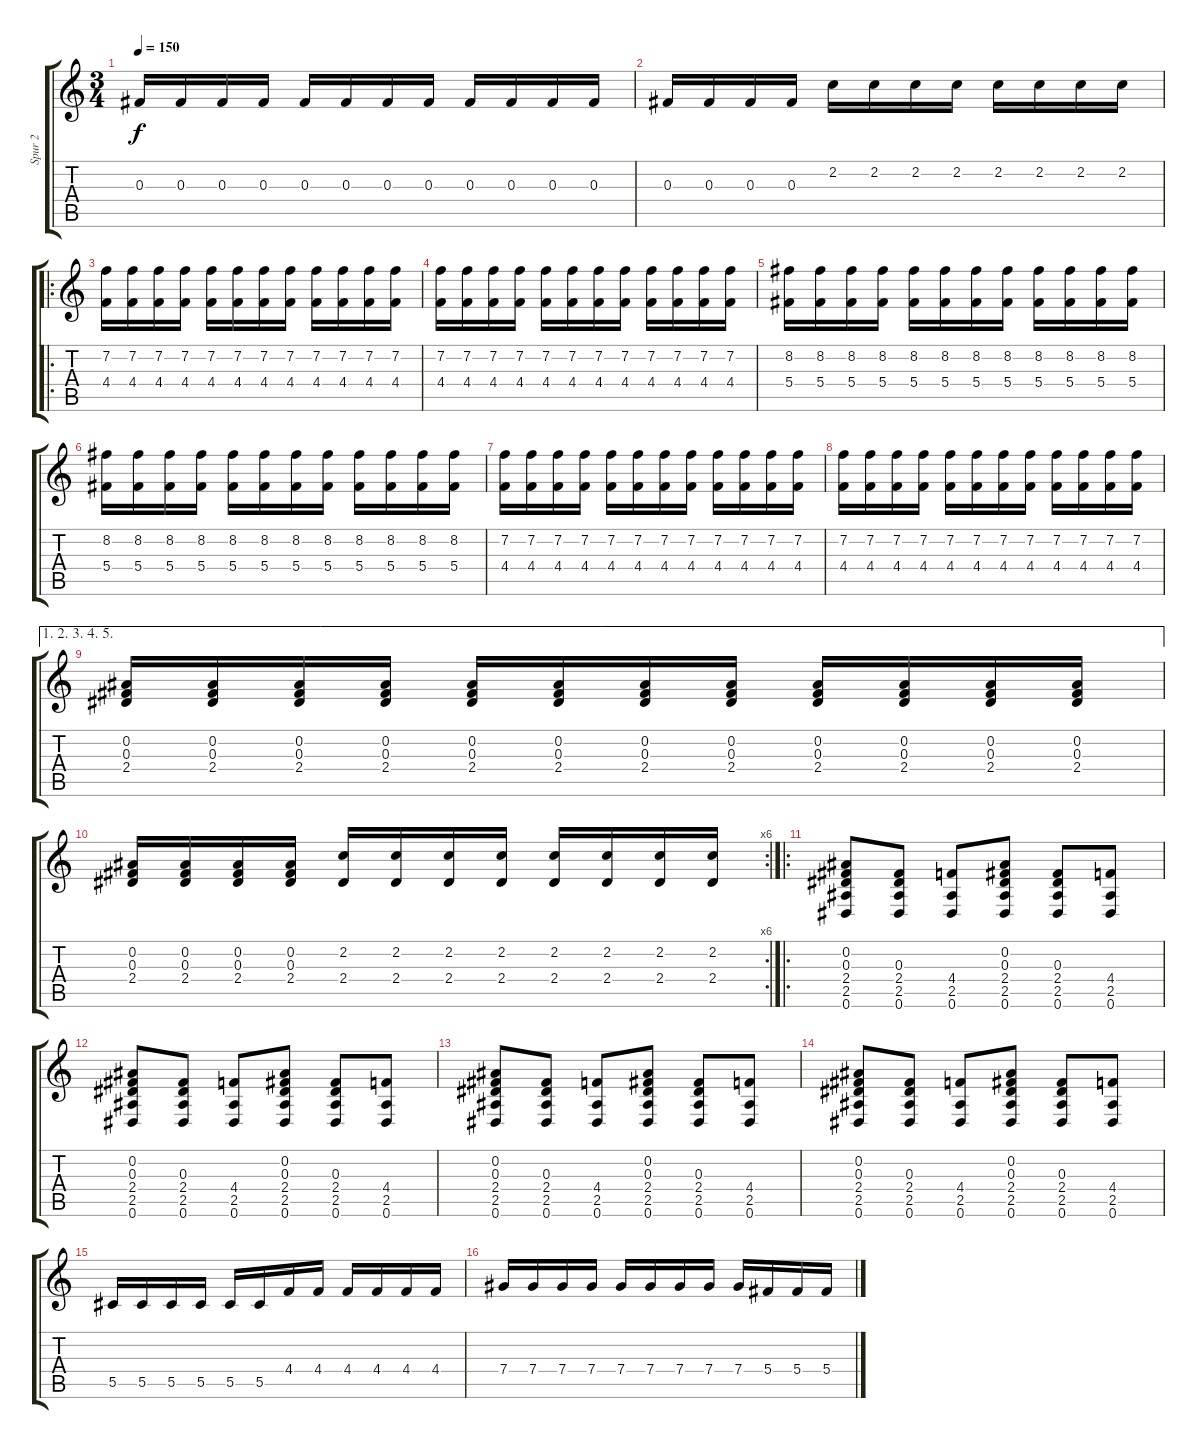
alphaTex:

\track ("Spur 2" "Spur 2") {instrument overdrivenguitar}
\staff {score tabs}
\tuning (Eb4 Bb3 Gb3 Db3 Ab2 Eb2) {hide}
\ts (3 4)
\tempo 150
\clef g2
\ks c
0.3.16{dy f volume 13} 0.3.16 0.3.16 0.3.16 0.3.16 0.3.16 0.3.16 0.3.16 0.3.16 0.3.16 0.3.16 0.3.16 |
0.3.16 0.3.16 0.3.16 0.3.16 2.2.16 2.2.16 2.2.16 2.2.16 2.2.16 2.2.16 2.2.16 2.2.16 |
\ro
(7.2 4.4).16{volume 15} (7.2 4.4).16 (7.2 4.4).16 (7.2 4.4).16 (7.2 4.4).16 (7.2 4.4).16 (7.2 4.4).16 (7.2 4.4).16 (7.2 4.4).16 (7.2 4.4).16 (7.2 4.4).16 (7.2 4.4).16 |
(7.2 4.4).16 (7.2 4.4).16 (7.2 4.4).16 (7.2 4.4).16 (7.2 4.4).16 (7.2 4.4).16 (7.2 4.4).16 (7.2 4.4).16 (7.2 4.4).16 (7.2 4.4).16 (7.2 4.4).16 (7.2 4.4).16 |
(8.2 5.4).16 (8.2 5.4).16 (8.2 5.4).16 (8.2 5.4).16 (8.2 5.4).16 (8.2 5.4).16 (8.2 5.4).16 (8.2 5.4).16 (8.2 5.4).16 (8.2 5.4).16 (8.2 5.4).16 (8.2 5.4).16 |
(8.2 5.4).16 (8.2 5.4).16 (8.2 5.4).16 (8.2 5.4).16 (8.2 5.4).16 (8.2 5.4).16 (8.2 5.4).16 (8.2 5.4).16 (8.2 5.4).16 (8.2 5.4).16 (8.2 5.4).16 (8.2 5.4).16 |
(7.2 4.4).16 (7.2 4.4).16 (7.2 4.4).16 (7.2 4.4).16 (7.2 4.4).16 (7.2 4.4).16 (7.2 4.4).16 (7.2 4.4).16 (7.2 4.4).16 (7.2 4.4).16 (7.2 4.4).16 (7.2 4.4).16 |
(7.2 4.4).16 (7.2 4.4).16 (7.2 4.4).16 (7.2 4.4).16 (7.2 4.4).16 (7.2 4.4).16 (7.2 4.4).16 (7.2 4.4).16 (7.2 4.4).16 (7.2 4.4).16 (7.2 4.4).16 (7.2 4.4).16 |
\ae (1 2 3 4 5)
(0.2 0.3 2.4).16 (0.2 0.3 2.4).16 (0.2 0.3 2.4).16 (0.2 0.3 2.4).16 (0.2 0.3 2.4).16 (0.2 0.3 2.4).16 (0.2 0.3 2.4).16 (0.2 0.3 2.4).16 (0.2 0.3 2.4).16 (0.2 0.3 2.4).16 (0.2 0.3 2.4).16 (0.2 0.3 2.4).16 |
\rc 6
(0.2 0.3 2.4).16 (0.2 0.3 2.4).16 (0.2 0.3 2.4).16 (0.2 0.3 2.4).16 (2.2 2.4).16 (2.2 2.4).16 (2.2 2.4).16 (2.2 2.4).16 (2.2 2.4).16 (2.2 2.4).16 (2.2 2.4).16 (2.2 2.4).16 |
\ro
(0.2 0.3 2.4 2.5 0.6).8 (0.3 2.4 2.5 0.6).8 (4.4 2.5 0.6).8 (0.2 0.3 2.4 2.5 0.6).8 (0.3 2.4 2.5 0.6).8 (4.4 2.5 0.6).8 |
(0.2 0.3 2.4 2.5 0.6).8 (0.3 2.4 2.5 0.6).8 (4.4 2.5 0.6).8 (0.2 0.3 2.4 2.5 0.6).8 (0.3 2.4 2.5 0.6).8 (4.4 2.5 0.6).8 |
(0.2 0.3 2.4 2.5 0.6).8 (0.3 2.4 2.5 0.6).8 (4.4 2.5 0.6).8 (0.2 0.3 2.4 2.5 0.6).8 (0.3 2.4 2.5 0.6).8 (4.4 2.5 0.6).8 |
(0.2 0.3 2.4 2.5 0.6).8 (0.3 2.4 2.5 0.6).8 (4.4 2.5 0.6).8 (0.2 0.3 2.4 2.5 0.6).8 (0.3 2.4 2.5 0.6).8 (4.4 2.5 0.6).8 |
5.5.16{volume 8} 5.5.16 5.5.16 5.5.16 5.5.16 5.5.16 4.4.16 4.4.16 4.4.16 4.4.16 4.4.16 4.4.16 |
7.4.16 7.4.16 7.4.16 7.4.16 7.4.16 7.4.16 7.4.16 7.4.16 7.4.16 5.4.16 5.4.16 5.4.16
